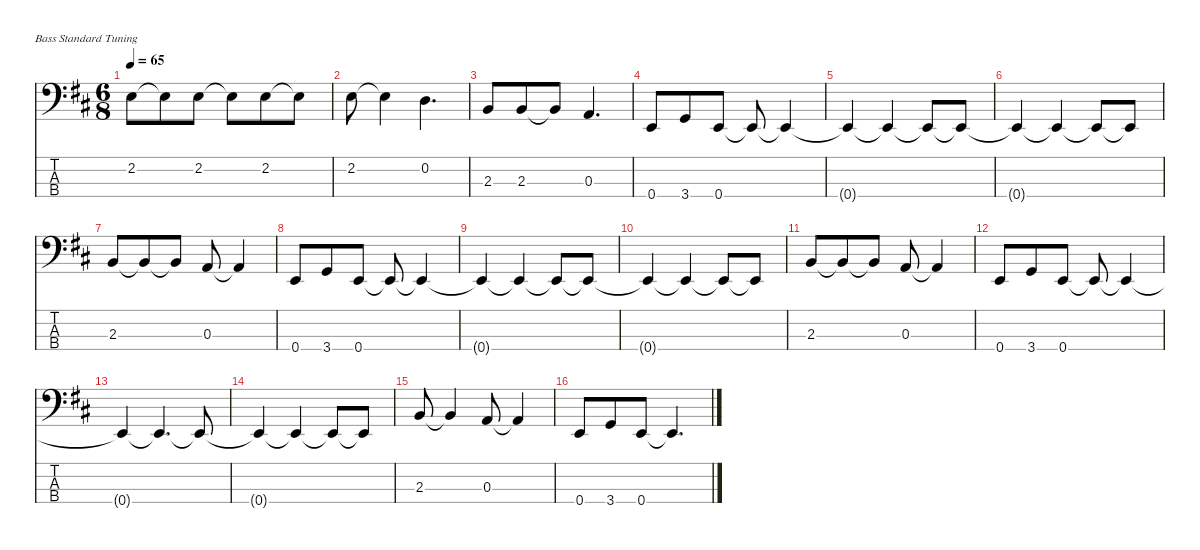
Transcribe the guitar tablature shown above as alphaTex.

\hideDynamics
\bracketExtendMode nobrackets
\singleTrackTrackNamePolicy hidden
\multiTrackTrackNamePolicy hidden
\firstSystemTrackNameMode fullname
\firstSystemTrackNameOrientation horizontal
\otherSystemsTrackNameOrientation horizontal
\track ("Bass" "el.bs.") {instrument electricbassfinger}
\staff {score tabs}
\tuning (G2 D2 A1 E1)
\ts (6 8)
\tempo 65
\clef f4
\ks bminor
2.2{acc forcenatural}.8{dy ff beam Down} 2.2{t acc forcenatural}.8{beam Down} 2.2{acc forcenatural}.8{beam Down} 2.2{t acc forcenatural}.8{beam Down} 2.2{acc forcenatural}.8{beam Down} 2.2{t acc forcenatural}.8{beam Down} |
2.2{acc forcenatural}.8{beam Down} 2.2{t acc forcenatural}.4{beam Down} 0.2{acc forcenatural}.4{d beam Down} |
2.3{acc forcenatural}.8{beam Up} 2.3{acc forcenatural}.8{beam Up} 2.3{t acc forcenatural}.8{beam Up} 0.3{acc forcenatural}.4{d beam Up} |
0.4{acc forcenatural}.8{beam Up} 3.4{acc forcenatural}.8{beam Up} 0.4{acc forcenatural}.8{beam Up} 0.4{t acc forcenatural}.8{beam Up} 0.4{t acc forcenatural}.4{beam Up} |
0.4{t acc forcenatural}.4{beam Up} 0.4{t acc forcenatural}.4{beam Up} 0.4{t acc forcenatural}.8{beam Up} 0.4{t acc forcenatural}.8{beam Up} |
0.4{t acc forcenatural}.4{beam Up} 0.4{t acc forcenatural}.4{beam Up} 0.4{t acc forcenatural}.8{beam Up} 0.4{t acc forcenatural}.8{beam Up} |
2.3{acc forcenatural}.8{beam Up} 2.3{t acc forcenatural}.8{beam Up} 2.3{t acc forcenatural}.8{beam Up} 0.3{acc forcenatural}.8{beam Up} 0.3{t acc forcenatural}.4{beam Up} |
0.4{acc forcenatural}.8{beam Up} 3.4{acc forcenatural}.8{beam Up} 0.4{acc forcenatural}.8{beam Up} 0.4{t acc forcenatural}.8{beam Up} 0.4{t acc forcenatural}.4{beam Up} |
0.4{t acc forcenatural}.4{beam Up} 0.4{t acc forcenatural}.4{beam Up} 0.4{t acc forcenatural}.8{beam Up} 0.4{t acc forcenatural}.8{beam Up} |
0.4{t acc forcenatural}.4{beam Up} 0.4{t acc forcenatural}.4{beam Up} 0.4{t acc forcenatural}.8{beam Up} 0.4{t acc forcenatural}.8{beam Up} |
2.3{acc forcenatural}.8{beam Up} 2.3{t acc forcenatural}.8{beam Up} 2.3{t acc forcenatural}.8{beam Up} 0.3{acc forcenatural}.8{beam Up} 0.3{t acc forcenatural}.4{beam Up} |
0.4{acc forcenatural}.8{beam Up} 3.4{acc forcenatural}.8{beam Up} 0.4{acc forcenatural}.8{beam Up} 0.4{t acc forcenatural}.8{beam Up} 0.4{t acc forcenatural}.4{beam Up} |
0.4{t acc forcenatural}.4{beam Up} 0.4{t acc forcenatural}.4{d beam Up} 0.4{t acc forcenatural}.8{beam Up} |
0.4{t acc forcenatural}.4{beam Up} 0.4{t acc forcenatural}.4{beam Up} 0.4{t acc forcenatural}.8{beam Up} 0.4{t acc forcenatural}.8{beam Up} |
2.3{acc forcenatural}.8{beam Up} 2.3{t acc forcenatural}.4{beam Up} 0.3{acc forcenatural}.8{beam Up} 0.3{t acc forcenatural}.4{beam Up} |
0.4{acc forcenatural}.8{beam Up} 3.4{acc forcenatural}.8{beam Up} 0.4{acc forcenatural}.8{beam Up} 0.4{t acc forcenatural}.4{d beam Up}
